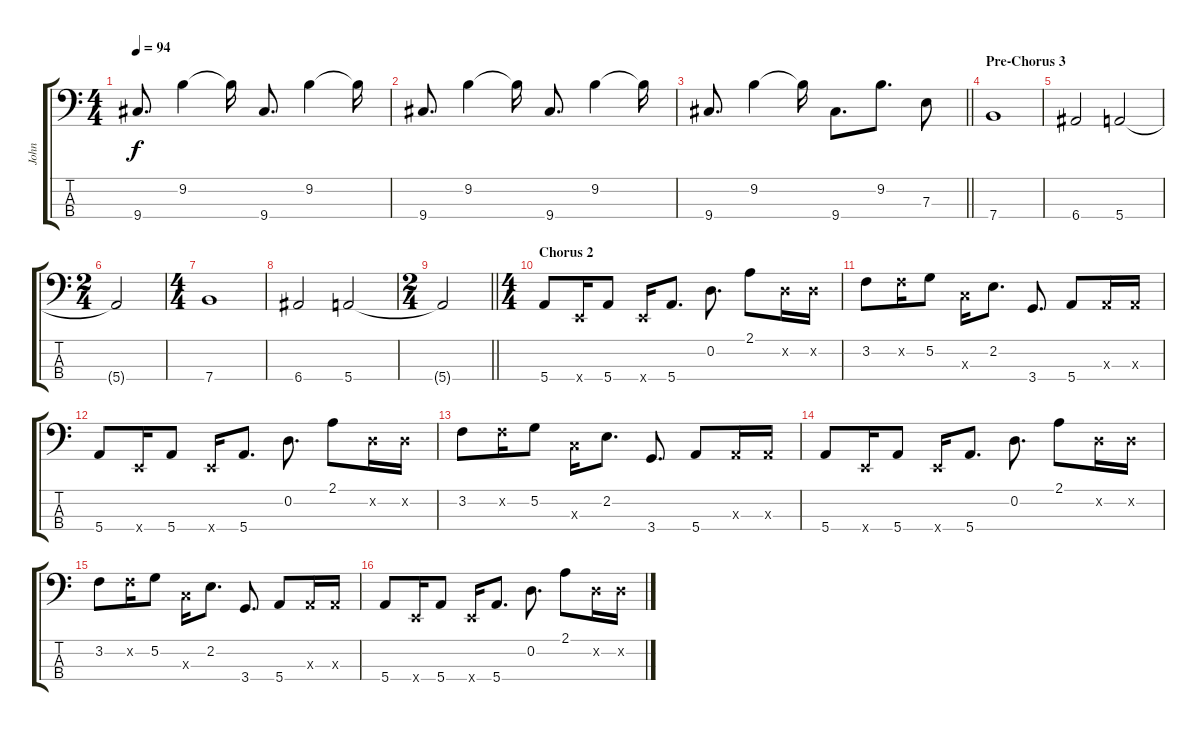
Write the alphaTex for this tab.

\track ("John" "John") {instrument electricbassfinger}
\staff {score tabs}
\tuning (G2 D2 A1 E1) {hide}
\ts (4 4)
\tempo 94
\clef f4
\ks c
9.4.8{d dy f} 9.2.4 9.2{t}.16 9.4.8{d} 9.2.4 9.2{t}.16 |
9.4.8{d} 9.2.4 9.2{t}.16 9.4.8{d} 9.2.4 9.2{t}.16 |
\barLineRight lightlight
9.4.8{d} 9.2.4 9.2{t}.16 9.4.8{d} 9.2.8{d} 7.3.8 |
\section ("" "Pre-Chorus 3")
7.4.1 |
6.4.2 5.4.2 |
\ts (2 4)
5.4{t}.2 |
\ts (4 4)
7.4.1 |
6.4.2 5.4.2 |
\ts (2 4)
\barLineRight lightlight
5.4{t}.2 |
\ts (4 4)
\section ("" "Chorus 2")
5.4.8 0.4{x}.16 5.4.8 0.4{x}.16 5.4.8{d} 0.2.8{d} 2.1.8 0.2{x}.16 0.2{x}.16 |
3.2.8 3.2{x}.16 5.2.8 3.3{x}.16 2.2.8{d} 3.4.8{d} 5.4.8 0.3{x}.16 0.3{x}.16 |
5.4.8 0.4{x}.16 5.4.8 0.4{x}.16 5.4.8{d} 0.2.8{d} 2.1.8 0.2{x}.16 0.2{x}.16 |
3.2.8 3.2{x}.16 5.2.8 3.3{x}.16 2.2.8{d} 3.4.8{d} 5.4.8 0.3{x}.16 0.3{x}.16 |
5.4.8 0.4{x}.16 5.4.8 0.4{x}.16 5.4.8{d} 0.2.8{d} 2.1.8 0.2{x}.16 0.2{x}.16 |
3.2.8 3.2{x}.16 5.2.8 3.3{x}.16 2.2.8{d} 3.4.8{d} 5.4.8 0.3{x}.16 0.3{x}.16 |
5.4.8 0.4{x}.16 5.4.8 0.4{x}.16 5.4.8{d} 0.2.8{d} 2.1.8 0.2{x}.16 0.2{x}.16
